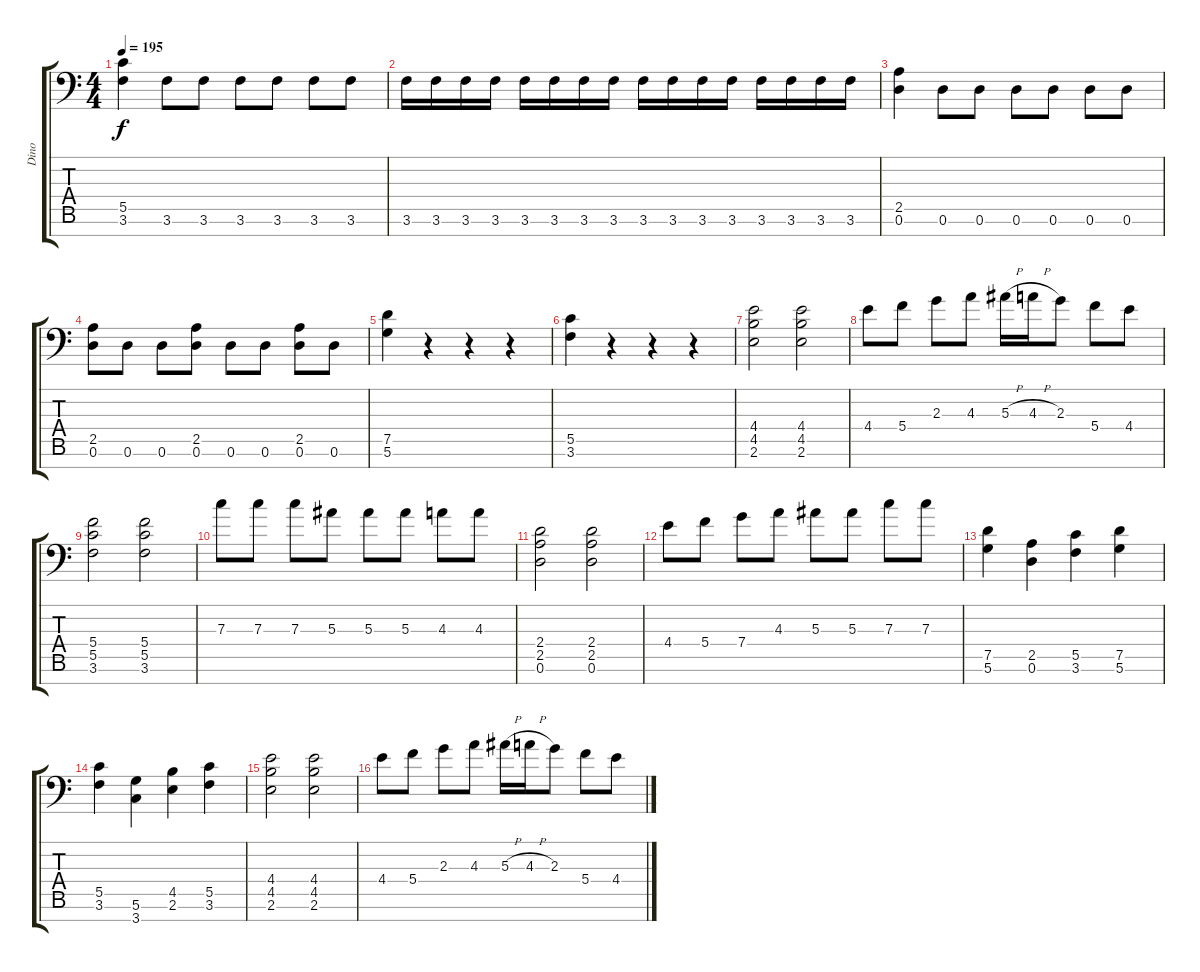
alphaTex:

\track ("Dino" "Dino") {instrument distortionguitar}
\staff {score tabs}
\tuning (D4 A3 F3 C3 G2 D2 A1) {hide}
\ts (4 4)
\tempo 195
\clef f4
\ks c
(5.5 3.6).4{dy f} 3.6.8 3.6.8 3.6.8 3.6.8 3.6.8 3.6.8 |
3.6.16 3.6.16 3.6.16 3.6.16 3.6.16 3.6.16 3.6.16 3.6.16 3.6.16 3.6.16 3.6.16 3.6.16 3.6.16 3.6.16 3.6.16 3.6.16 |
(2.5 0.6).4 0.6.8 0.6.8 0.6.8 0.6.8 0.6.8 0.6.8 |
(2.5 0.6).8 0.6.8 0.6.8 (2.5 0.6).8 0.6.8 0.6.8 (2.5 0.6).8 0.6.8 |
(7.5 5.6).4 r.4 r.4 r.4 |
(5.5 3.6).4 r.4 r.4 r.4 |
(4.4 4.5 2.6).2 (4.4 4.5 2.6).2 |
4.4.8 5.4.8 2.3.8 4.3.8 5.3{h}.16 4.3{h}.16 2.3.8 5.4.8 4.4.8 |
(5.4 5.5 3.6).2 (5.4 5.5 3.6).2 |
7.3.8 7.3.8 7.3.8 5.3.8 5.3.8 5.3.8 4.3.8 4.3.8 |
(2.4 2.5 0.6).2 (2.4 2.5 0.6).2 |
4.4.8 5.4.8 7.4.8 4.3.8 5.3.8 5.3.8 7.3.8 7.3.8 |
(7.5 5.6).4 (2.5 0.6).4 (5.5 3.6).4 (7.5 5.6).4 |
(5.5 3.6).4 (5.6 3.7).4 (4.5 2.6).4 (5.5 3.6).4 |
(4.4 4.5 2.6).2 (4.4 4.5 2.6).2 |
4.4.8 5.4.8 2.3.8 4.3.8 5.3{h}.16 4.3{h}.16 2.3.8 5.4.8 4.4.8
